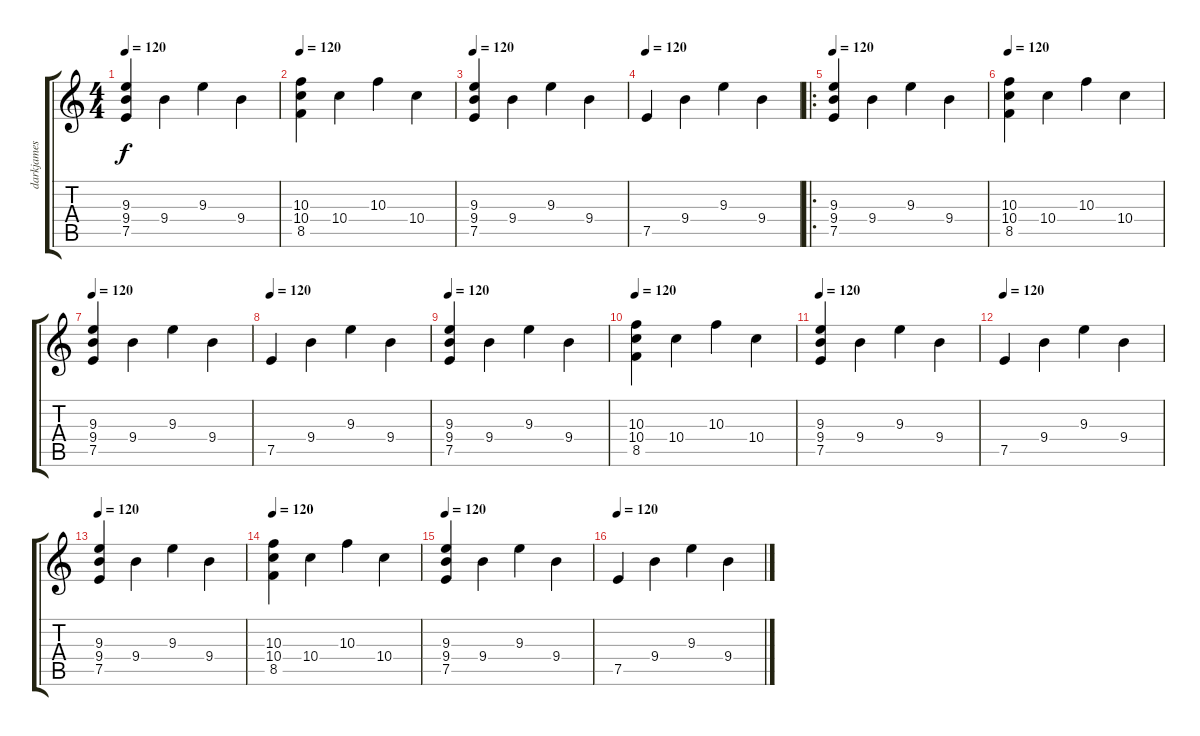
\track ("darkjames Guitarra Acustica " "darkjames ") {instrument acousticguitarnylon}
\staff {score tabs}
\tuning (E4 B3 G3 D3 A2 E2) {hide}
\ts (4 4)
\tempo 120
\clef g2
\ks c
(9.3 9.4 7.5).4{dy f} 9.4.4 9.3.4 9.4.4 |
\tempo 120
(10.3 10.4 8.5).4 10.4.4 10.3.4 10.4.4 |
\tempo 120
(9.3 9.4 7.5).4 9.4.4 9.3.4 9.4.4 |
\tempo 120
7.5.4 9.4.4 9.3.4 9.4.4 |
\ro
\tempo 120
(9.3 9.4 7.5).4 9.4.4 9.3.4 9.4.4 |
\tempo 120
(10.3 10.4 8.5).4 10.4.4 10.3.4 10.4.4 |
\tempo 120
(9.3 9.4 7.5).4 9.4.4 9.3.4 9.4.4 |
\tempo 120
7.5.4 9.4.4 9.3.4 9.4.4 |
\tempo 120
(9.3 9.4 7.5).4 9.4.4 9.3.4 9.4.4 |
\tempo 120
(10.3 10.4 8.5).4 10.4.4 10.3.4 10.4.4 |
\tempo 120
(9.3 9.4 7.5).4 9.4.4 9.3.4 9.4.4 |
\tempo 120
7.5.4 9.4.4 9.3.4 9.4.4 |
\tempo 120
(9.3 9.4 7.5).4 9.4.4 9.3.4 9.4.4 |
\tempo 120
(10.3 10.4 8.5).4 10.4.4 10.3.4 10.4.4 |
\tempo 120
(9.3 9.4 7.5).4 9.4.4 9.3.4 9.4.4 |
\tempo 120
7.5.4 9.4.4 9.3.4 9.4.4
